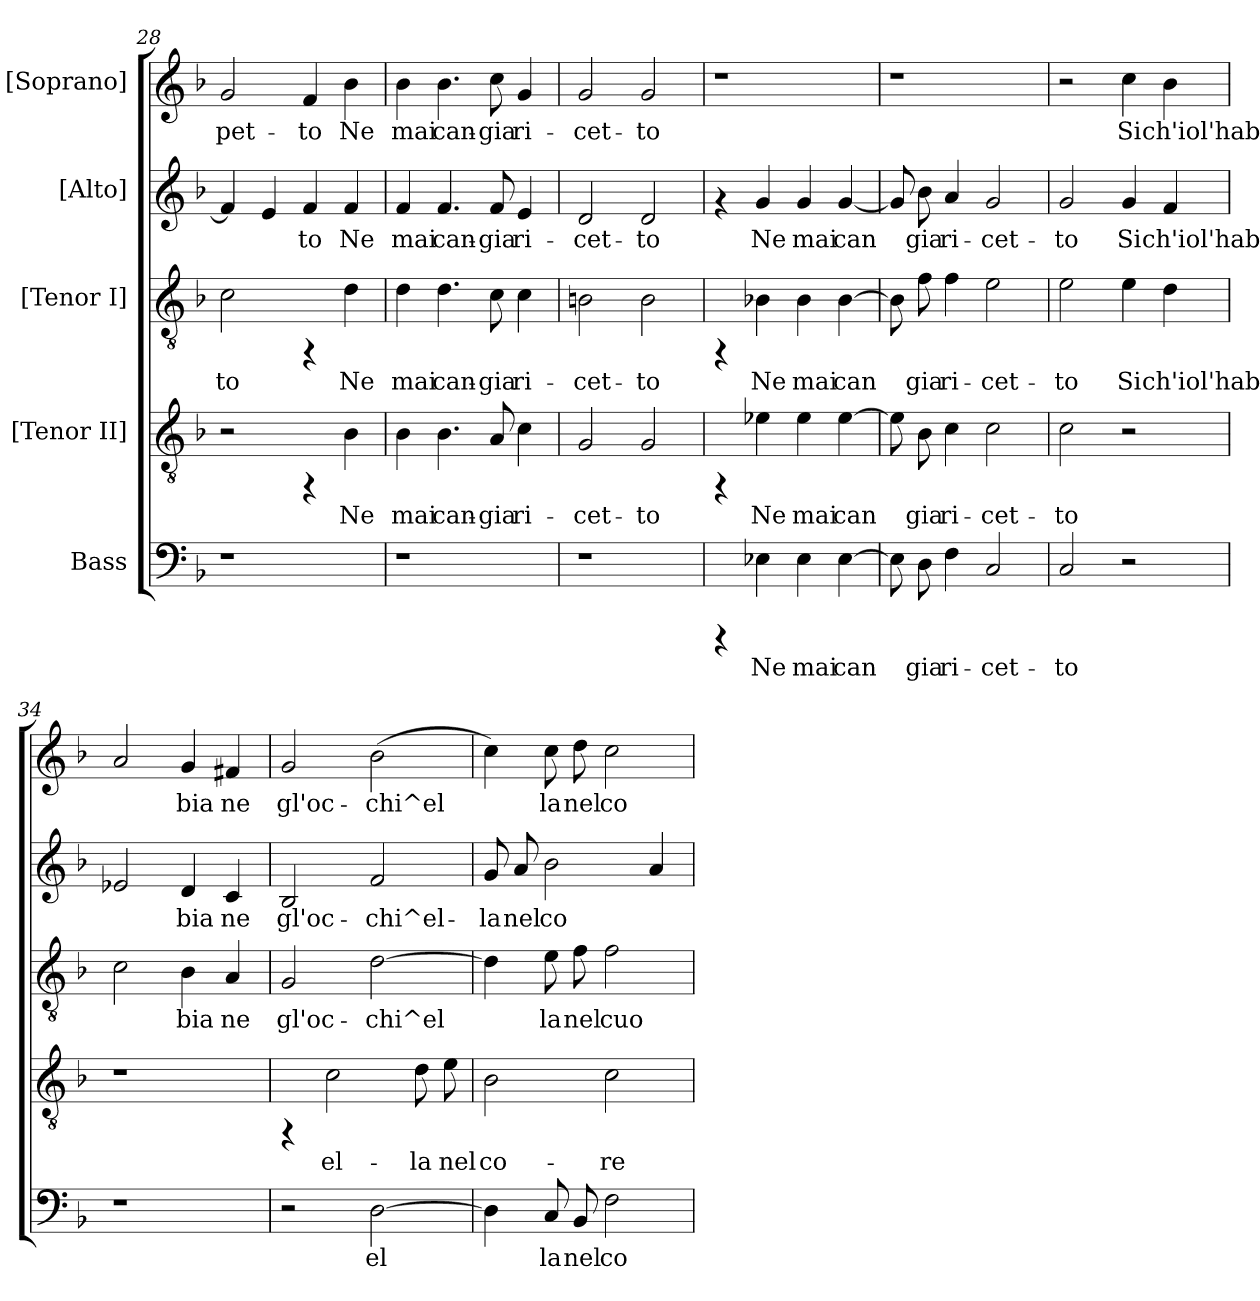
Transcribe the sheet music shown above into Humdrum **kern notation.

**kern	**text	**kern	**text	**kern	**text	**kern	**text	**kern	**text
*part5	*part5	*part4	*part4	*part3	*part3	*part2	*part2	*part1	*part1
*staff5	*staff5	*staff4	*staff4	*staff3	*staff3	*staff2	*staff2	*staff1	*staff1
*I"Bass	*	*I"[Tenor II]	*	*I"[Tenor I]	*	*I"[Alto]	*	*I"[Soprano]	*
*clefF4	*	*clefGv2	*	*clefGv2	*	*clefG2	*	*clefG2	*
*k[b-]	*	*k[b-]	*	*k[b-]	*	*k[b-]	*	*k[b-]	*
*F:	*	*F:	*	*F:	*	*F:	*	*F:	*
=28	=28	=28	=28	=28	=28	=28	=28	=28	=28
!	!	!	!	!	!LO:LY:b:cj	!	!LO:LY:b:cj	!	!LO:LY:b:cj
1r	.	2r	.	2c\	-to	4f/]	--	2g/	pet-
!	!	!	!	!	!	!	!LO:LY:b:cj	!	!
.	.	.	.	.	.	4e/	--	.	.
!	!	!	!	!	!	!	!LO:LY:b:cj	!	!LO:LY:b:cj
.	.	4rFF	.	4rFF	.	4f/	-to	4f/	-to
!	!	!	!LO:LY:b:cj	!	!LO:LY:b:cj	!	!LO:LY:b:cj	!	!LO:LY:b:cj
.	.	4B-\	Ne	4d\	Ne	4f/	Ne	4b-\	Ne
=29	=29	=29	=29	=29	=29	=29	=29	=29	=29
!	!	!	!LO:LY:b:cj	!	!LO:LY:b:cj	!	!LO:LY:b:cj	!	!LO:LY:b:cj
1r	.	4B-\	mai	4d\	mai	4f/	mai	4b-\	mai
!	!	!	!LO:LY:b:cj	!	!LO:LY:b:cj	!	!LO:LY:b:cj	!	!LO:LY:b:cj
.	.	4.B-\	can-	4.d\	can-	4.f/	can-	4.b-\	can-
!	!	!	!LO:LY:b:cj	!	!LO:LY:b:cj	!	!LO:LY:b:cj	!	!LO:LY:b:cj
.	.	8A/	-gia	8c\	-gia	8f/	-gia	8cc\	-gia
!	!	!	!LO:LY:b:cj	!	!LO:LY:b:cj	!	!LO:LY:b:cj	!	!LO:LY:b:cj
.	.	4c\	ri-	4c\	ri-	4e/	ri-	4g/	ri-
=30	=30	=30	=30	=30	=30	=30	=30	=30	=30
!	!	!	!LO:LY:b:cj	!	!LO:LY:b:cj	!	!LO:LY:b:cj	!	!LO:LY:b:cj
1r	.	2G/	-cet-	2Bn\	-cet-	2d/	-cet-	2g/	-cet-
!	!	!	!LO:LY:b:cj	!	!LO:LY:b:cj	!	!LO:LY:b:cj	!	!LO:LY:b:cj
.	.	2G/	-to	2B\	-to	2d/	-to	2g/	-to
=31	=31	=31	=31	=31	=31	=31	=31	=31	=31
4rCCC	.	4rFF	.	4rFF	.	4rf	.	1r	.
!	!LO:LY:b:cj	!	!LO:LY:b:cj	!	!LO:LY:b:cj	!	!LO:LY:b:cj	!	!
4E-X\	Ne	4e-X\	Ne	4B-X\	Ne	4g/	Ne	.	.
!	!LO:LY:b:cj	!	!LO:LY:b:cj	!	!LO:LY:b:cj	!	!LO:LY:b:cj	!	!
4E-\	mai	4e-\	mai	4B-\	mai	4g/	mai	.	.
!	!LO:LY:b:cj	!	!LO:LY:b:cj	!	!LO:LY:b:cj	!	!LO:LY:b:cj	!	!
[>4E-\	can-	[>4e-\	can-	[>4B-\	can-	[<4g/	can-	.	.
=32	=32	=32	=32	=32	=32	=32	=32	=32	=32
!	!LO:LY:b:cj	!	!LO:LY:b:cj	!	!LO:LY:b:cj	!	!LO:LY:b:cj	!	!
8E-\]	--	8e-\]	--	8B-\]	--	8g/]	--	1r	.
!	!LO:LY:b:cj	!	!LO:LY:b:cj	!	!LO:LY:b:cj	!	!LO:LY:b:cj	!	!
8D\	-gia	8B-\	-gia	8f\	-gia	8b-\	-gia	.	.
!	!LO:LY:b:cj	!	!LO:LY:b:cj	!	!LO:LY:b:cj	!	!LO:LY:b:cj	!	!
4F\	ri-	4c\	ri-	4f\	ri-	4a/	ri-	.	.
!	!LO:LY:b:cj	!	!LO:LY:b:cj	!	!LO:LY:b:cj	!	!LO:LY:b:cj	!	!
2C/	-cet-	2c\	-cet-	2e\	-cet-	2g/	-cet-	.	.
!!LO:PB:g=z
=33	=33	=33	=33	=33	=33	=33	=33	=33	=33
!	!LO:LY:b:cj	!	!LO:LY:b:cj	!	!LO:LY:b:cj	!	!LO:LY:b:cj	!	!
2C/	-to	2c\	-to	2e\	-to	2g/	-to	2r	.
!	!	!	!	!	!LO:LY:b:cj	!	!LO:LY:b:cj	!	!LO:LY:b:cj
2r	.	2r	.	4e\	Si	4g/	Si	4cc\	Si
!	!	!	!	!	!LO:LY:b:cj	!	!LO:LY:b:cj	!	!LO:LY:b:cj
.	.	.	.	4d\	ch'iol'hab-	4f/	ch'iol'hab-	4b-\	ch'iol'hab-
=34	=34	=34	=34	=34	=34	=34	=34	=34	=34
!	!	!	!	!	!LO:LY:b:cj	!	!LO:LY:b:cj	!	!LO:LY:b:cj
1r	.	1r	.	2c\	--	2e-X/	--	2a/	--
!	!	!	!	!	!LO:LY:b:cj	!	!LO:LY:b:cj	!	!LO:LY:b:cj
.	.	.	.	4B-\	-bia	4d/	-bia	4g/	-bia
!	!	!	!	!	!LO:LY:b:cj	!	!LO:LY:b:cj	!	!LO:LY:b:cj
.	.	.	.	4A/	ne	4c/	ne	4f#X/	ne
=35	=35	=35	=35	=35	=35	=35	=35	=35	=35
!	!	!	!	!	!LO:LY:b:cj	!	!LO:LY:b:cj	!	!LO:LY:b:cj
2r	.	4rFF	.	2G/	gl'oc-	2B-/	gl'oc-	2g/	gl'oc-
!	!	!	!LO:LY:b:cj	!	!	!	!	!	!
.	.	2c\	el-	.	.	.	.	.	.
!	!LO:LY:b:cj	!	!	!	!LO:LY:b:cj	!	!LO:LY:b:cj	!	!LO:LY:b:cj
[>2D\	el-	.	.	[>2d\	-chi^el-	2f/	-chi^el-	(>2b-\	-chi^el-
!	!	!	!LO:LY:b:cj	!	!	!	!	!	!
.	.	8d\	-la	.	.	.	.	.	.
!	!	!	!LO:LY:b:cj	!	!	!	!	!	!
.	.	8e\	nel	.	.	.	.	.	.
=36	=36	=36	=36	=36	=36	=36	=36	=36	=36
!	!LO:LY:b:cj	!	!LO:LY:b:cj	!	!LO:LY:b:cj	!	!LO:LY:b:cj	!	!LO:LY:b:cj
4D\]	--	2B-\	co-	4d\]	--	8g/	-la	4cc\)	--
!	!	!	!	!	!	!	!LO:LY:b:cj	!	!
.	.	.	.	.	.	8a/	nel	.	.
!	!LO:LY:b:cj	!	!	!	!LO:LY:b:cj	!	!LO:LY:b:cj	!	!LO:LY:b:cj
8C/	-la	.	.	8e\	-la	2b-\	co-	8cc\	-la
!	!LO:LY:b:cj	!	!	!	!LO:LY:b:cj	!	!	!	!LO:LY:b:cj
8BB-/	nel	.	.	8f\	nel	.	.	8dd\	nel
!	!LO:LY:b:cj	!	!LO:LY:b:cj	!	!LO:LY:b:cj	!	!	!	!LO:LY:b:cj
2F\	co-	2c\	-re	2f\	cuo-	.	.	2cc\	co-
!	!	!	!	!	!	!	!LO:LY:b:cj	!	!
.	.	.	.	.	.	4a/	--	.	.
=	=	=	=	=	=	=	=	=	=
*-	*-	*-	*-	*-	*-	*-	*-	*-	*-
